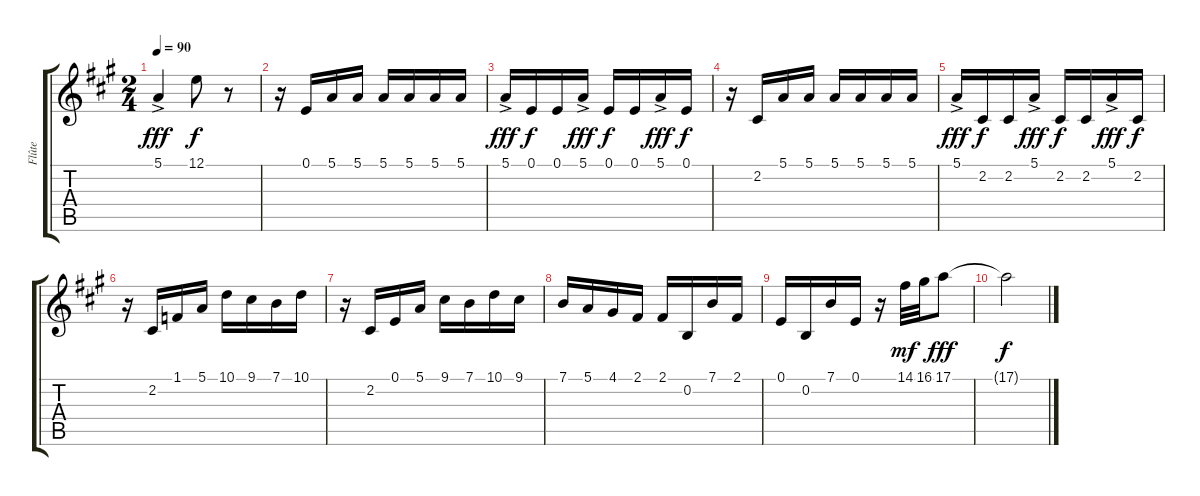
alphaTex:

\track ("Flûte" "Flûte") {instrument flute}
\staff {score tabs}
\tuning (E4 B3 G3 D3 A2 E2) {hide}
\ts (2 4)
\tempo 90
\clef g2
\ks a
5.1{ac}.4{dy fff} 12.1.8{dy f} r.8 |
r.16 0.1.16 5.1.16 5.1.16 5.1.16 5.1.16 5.1.16 5.1.16 |
5.1{ac}.16{dy fff} 0.1.16{dy f} 0.1.16 5.1{ac}.16{dy fff} 0.1.16{dy f} 0.1.16 5.1{ac}.16{dy fff} 0.1.16{dy f} |
r.16 2.2.16 5.1.16 5.1.16 5.1.16 5.1.16 5.1.16 5.1.16 |
5.1{ac}.16{dy fff} 2.2.16{dy f} 2.2.16 5.1{ac}.16{dy fff} 2.2.16{dy f} 2.2.16 5.1{ac}.16{dy fff} 2.2.16{dy f} |
r.16 2.2.16 1.1.16 5.1.16 10.1.16 9.1.16 7.1.16 10.1.16 |
r.16 2.2.16 0.1.16 5.1.16 9.1.16 7.1.16 10.1.16 9.1.16 |
7.1.16 5.1.16 4.1.16 2.1.16 2.1.16 0.2.16 7.1.16 2.1.16 |
0.1.16 0.2.16 7.1.16 0.1.16 r.16 14.1.32{dy mf} 16.1.32 17.1.8{dy fff} |
17.1{t}.2{dy f}
